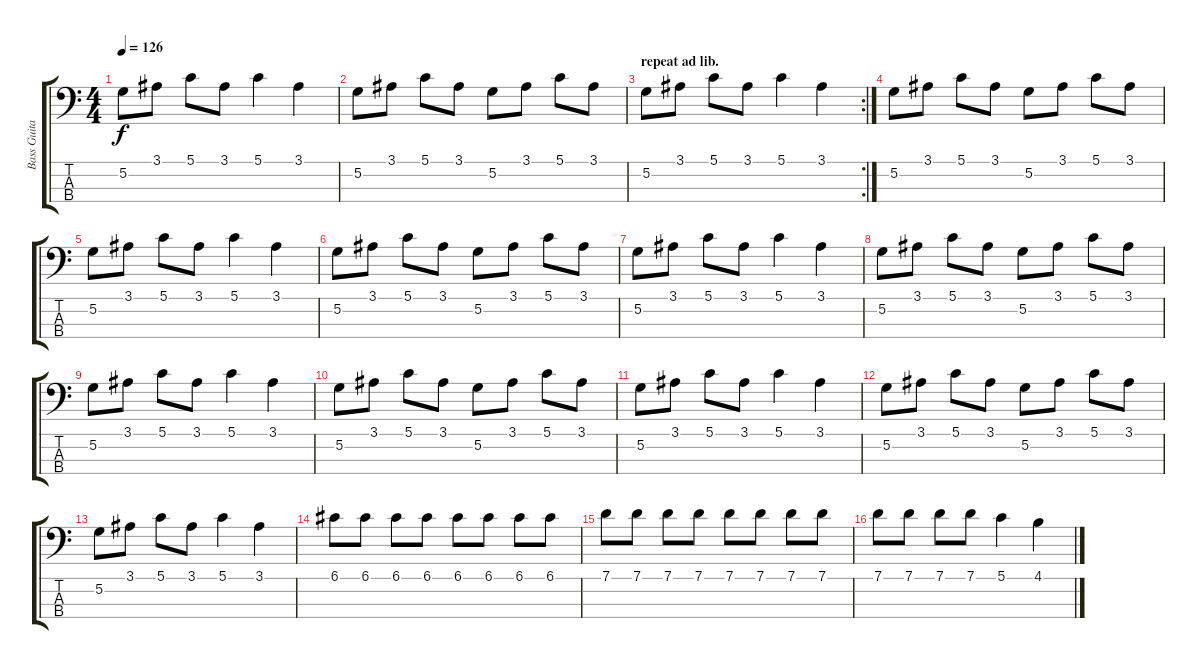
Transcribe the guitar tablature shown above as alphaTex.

\track ("Bass Guitar " "Bass Guita") {instrument electricbassfinger}
\staff {score tabs}
\tuning (G2 D2 A1 E1) {hide}
\ts (4 4)
\tempo 126
\clef f4
\ks c
5.2.8{dy f} 3.1.8 5.1.8 3.1.8 5.1.4 3.1.4 |
5.2.8 3.1.8 5.1.8 3.1.8 5.2.8 3.1.8 5.1.8 3.1.8 |
\rc 2
\section ("" "repeat ad lib.")
5.2.8 3.1.8 5.1.8 3.1.8 5.1.4 3.1.4 |
5.2.8 3.1.8 5.1.8 3.1.8 5.2.8 3.1.8 5.1.8 3.1.8 |
5.2.8 3.1.8 5.1.8 3.1.8 5.1.4 3.1.4 |
5.2.8 3.1.8 5.1.8 3.1.8 5.2.8 3.1.8 5.1.8 3.1.8 |
5.2.8 3.1.8 5.1.8 3.1.8 5.1.4 3.1.4 |
5.2.8 3.1.8 5.1.8 3.1.8 5.2.8 3.1.8 5.1.8 3.1.8 |
5.2.8 3.1.8 5.1.8 3.1.8 5.1.4 3.1.4 |
5.2.8 3.1.8 5.1.8 3.1.8 5.2.8 3.1.8 5.1.8 3.1.8 |
5.2.8 3.1.8 5.1.8 3.1.8 5.1.4 3.1.4 |
5.2.8 3.1.8 5.1.8 3.1.8 5.2.8 3.1.8 5.1.8 3.1.8 |
5.2.8 3.1.8 5.1.8 3.1.8 5.1.4 3.1.4 |
6.1.8 6.1.8 6.1.8 6.1.8 6.1.8 6.1.8 6.1.8 6.1.8 |
7.1.8 7.1.8 7.1.8 7.1.8 7.1.8 7.1.8 7.1.8 7.1.8 |
7.1.8 7.1.8 7.1.8 7.1.8 5.1.4 4.1.4
